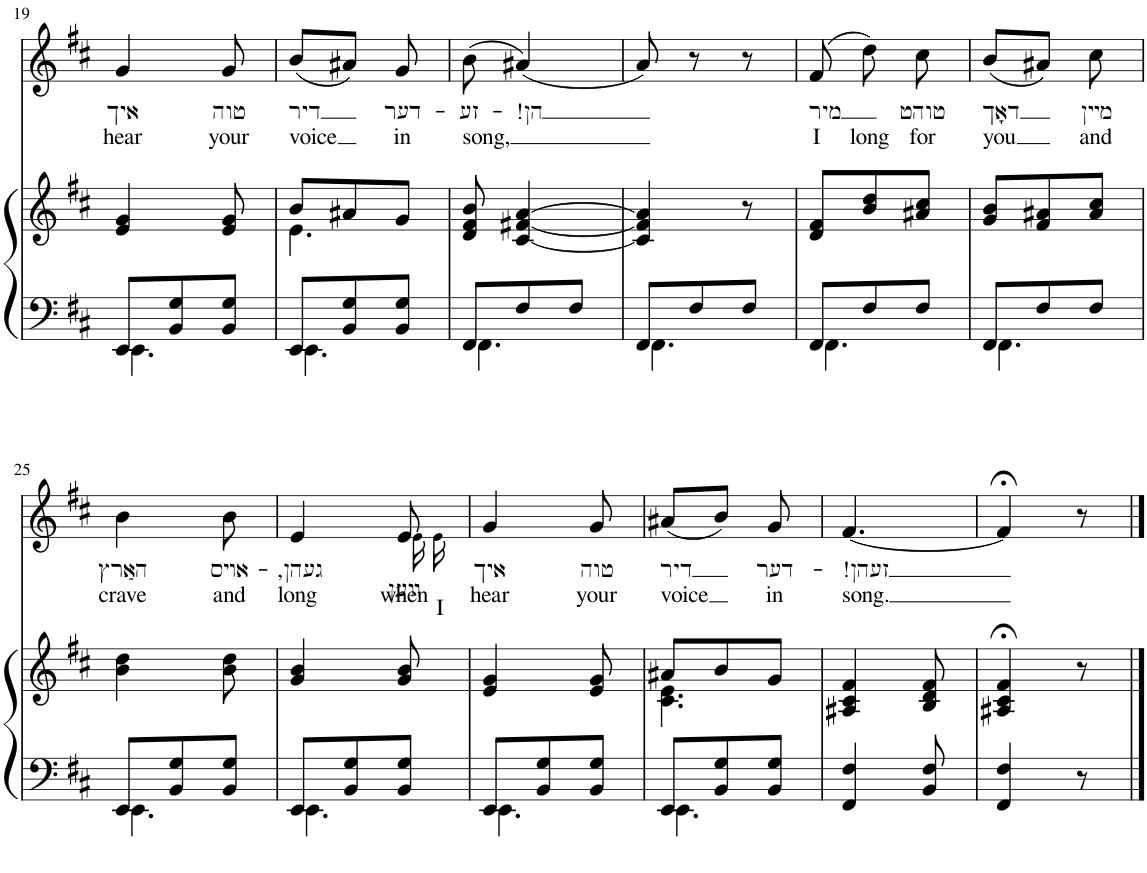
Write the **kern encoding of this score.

**kern	**kern	**kern	**text	**text
*part2	*part2	*part1	*part1	*part1
*staff3	*staff2	*staff1	*staff1	*staff1
*I"Klavier	*	*I"Piano	*	*
*	*	*I'Pno	*	*
!!LO:PB:g=z
*clefF4	*clefG2	*clefG2	*	*
*k[f#c#]	*k[f#c#]	*k[f#c#]	*	*
*M3/8	*M3/8	*M3/8	*	*
=19	=19	=19	=19	=19
*^	*	*	*	*
!	!	!	!	!LO:LY:b	!LO:LY:b
8EE/L	4.EE\	4e/ 4g/	4g/	איך	hear
8BB/ 8G/	.	.	.	.	.
!	!	!	!	!LO:LY:b	!LO:LY:b
8BB/ 8G/J	.	8e/ 8g/	8g/	טוה	your
=20	=20	=20	=20	=20	=20
*	*	*^	*	*	*
!	!	!	!	!	!LO:LY:b	!LO:LY:b
8EE/L	4.EE\	8b/L	4.e\	(8b/L	דיר	voice
8BB/ 8G/	.	8a#X/	.	8a#X/J)	.	.
!	!	!	!	!	!LO:LY:b	!LO:LY:b
8BB/ 8G/J	.	8g/J	.	8g/	דער-	in
*	*	*v	*v	*	*	*
=21	=21	=21	=21	=21	=21
!	!	!	!	!LO:LY:b	!LO:LY:b
8FF#/L	4.FF#\	8d/ 8f#/ 8b/	(8b\	-זע-	song,
!	!	!	!	!LO:LY:b	!
8F#/	.	[4c#/ [4f#X/ [4a/	(4a#X/)	-הן!	.
8F#/J	.	.	.	.	.
=22	=22	=22	=22	=22	=22
8FF#/L	4.FF#\	4c#/] 4f#/] 4a/]	8a/)	.	.
8F#/	.	.	8r	.	.
8F#/J	.	8r	8r	.	.
=23	=23	=23	=23	=23	=23
!	!	!	!	!LO:LY:b	!LO:LY:b
8FF#/L	4.FF#\	8d/ 8f#/L	(8f#/	מיר	I
!	!	!	!	!	!LO:LY:b
8F#/	.	8b/ 8dd/	8dd\)	.	long
!	!	!	!	!LO:LY:b	!LO:LY:b
8F#/J	.	8a#X/ 8cc#/J	8cc#\	טוהט	for
=24	=24	=24	=24	=24	=24
!	!	!	!	!LO:LY:b	!LO:LY:b
8FF#/L	4.FF#\	8g/ 8b/L	(8b/L	דאָך	you
8F#/	.	8f#/ 8a#X/	8a#X/J)	.	.
!	!	!	!	!LO:LY:b	!LO:LY:b
8F#/J	.	8a#/ 8cc#/J	8cc#\	מײן	and
!!LO:LB:g=z
=25	=25	=25	=25	=25	=25
!	!	!	!	!LO:LY:b	!LO:LY:b
8EE/L	4.EE\	4b\ 4dd\	4b\	האַרץ	crave
8BB/ 8G/	.	.	.	.	.
!	!	!	!	!LO:LY:b	!LO:LY:b
8BB/ 8G/J	.	8b\ 8dd\	8b\	אױס-	and
=26	=26	=26	=26	=26	=26
!	!	!	!	!LO:LY:b	!LO:LY:b
*	*	*	*^	*	*
8EE/L	4.EE\	4g/ 4b/	4e/	4ryy	-געהן,	long
8BB/ 8G/	.	.	.	.	.	.
!	!	!	!	!	!LO:LY:b	!LO:LY:b
8BB/ 8G/J	.	8g/ 8b/	8e/	16e!\	װען	when
!	!	!	!	!	!LO:LY:b	!
.	.	.	.	16e!\	I	.
=27	=27	=27	=27	=27	=27	=27
!	!	!	!	!	!LO:LY:b	!LO:LY:b
*	*	*	*v	*v	*	*
8EE/L	4.EE\	4e/ 4g/	4g/	איך	hear
8BB/ 8G/	.	.	.	.	.
!	!	!	!	!LO:LY:b	!LO:LY:b
8BB/ 8G/J	.	8e/ 8g/	8g/	טוה	your
=28	=28	=28	=28	=28	=28
*	*	*^	*	*	*
!	!	!	!	!	!LO:LY:b	!LO:LY:b
8EE/L	4.EE\	8a#X/L	4.c#\ 4.e\	(8a#X/L	דיר	voice
8BB/ 8G/	.	8b/	.	8b/J)	.	.
!	!	!	!	!	!LO:LY:b	!LO:LY:b
8BB/ 8G/J	.	8g/J	.	8g/	דער-	in
*v	*v	*	*	*	*	*
*	*v	*v	*	*	*
=29	=29	=29	=29	=29
!	!	!	!LO:LY:b	!LO:LY:b
4FF#/ 4F#/	4A#X/ 4c#/ 4f#/	[4.f#/	-זעהן!	song.
8BB/ 8F#/	8B/ 8d/ 8f#/	.	.	.
=30	=30	=30	=30	=30
4FF#/ 4F#/	4A#X/;< 4c#/;< 4f#/;<	4f#;</]	.	.
8r	8r	8r	.	.
==	==	==	==	==
*-	*-	*-	*-	*-
